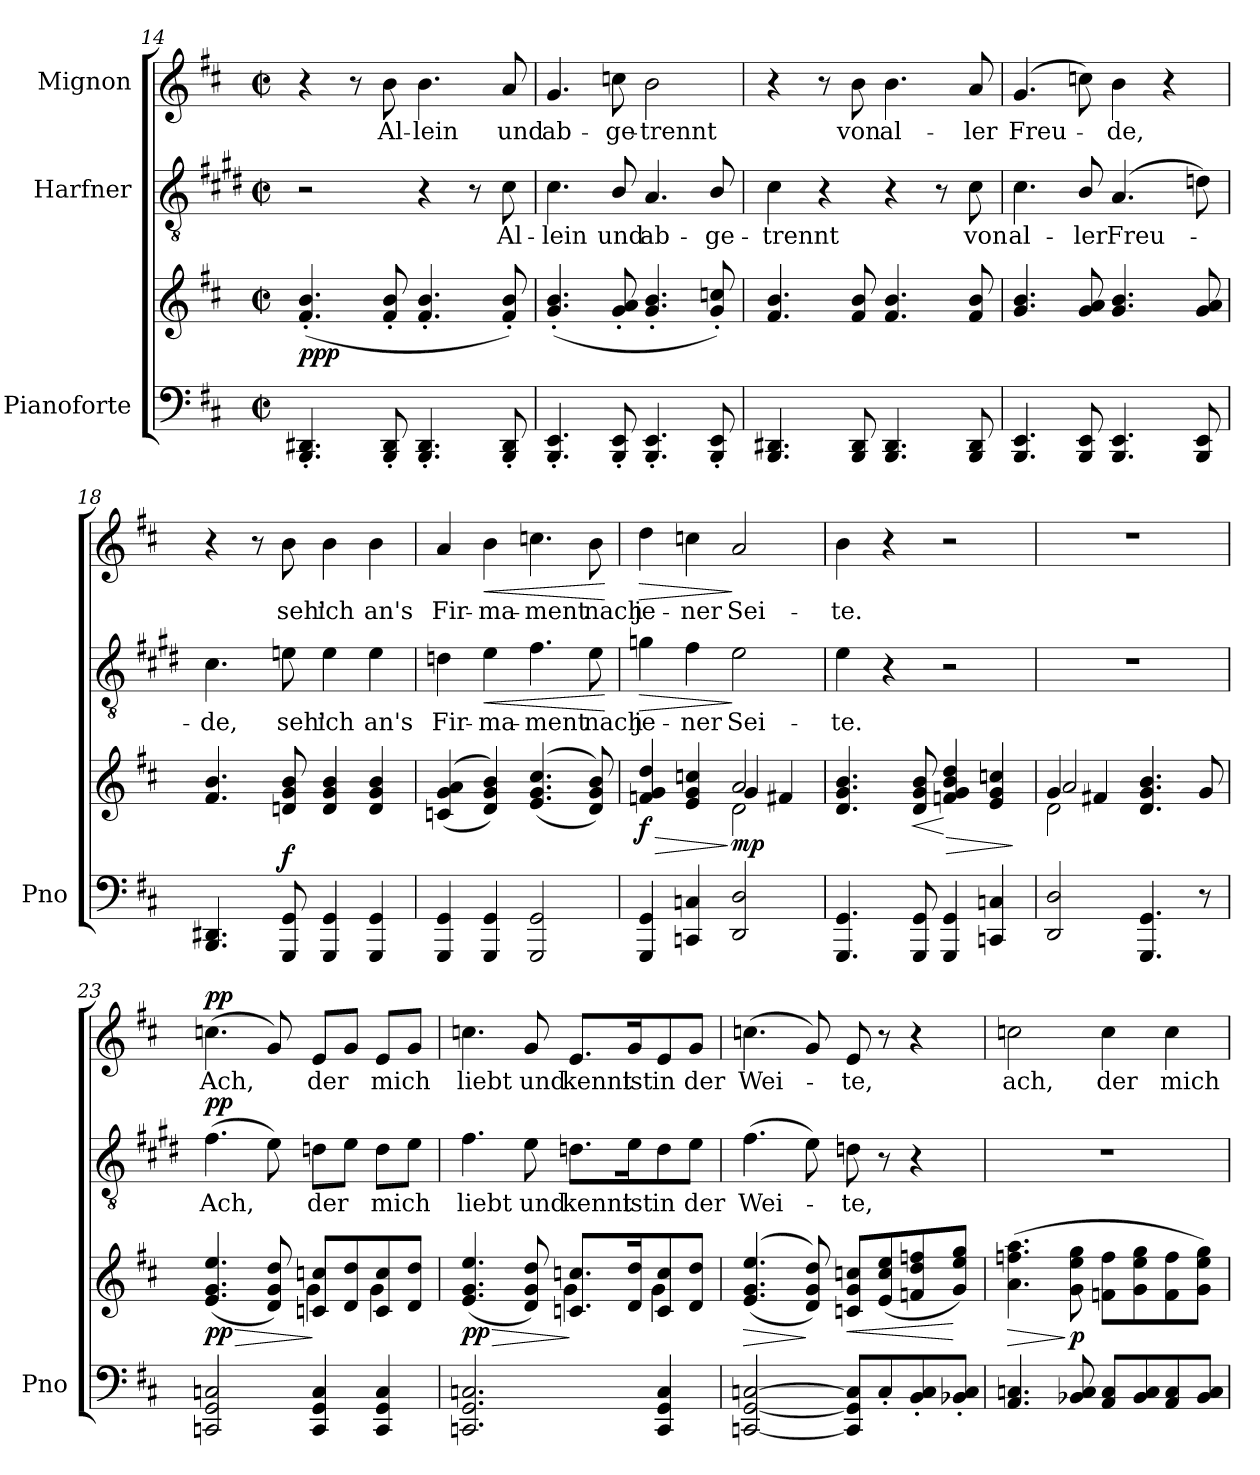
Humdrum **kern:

**kern	**kern	**dynam	**kern	**text	**dynam	**kern	**text	**dynam
*part3	*part3	*part3	*part2	*part2	*part2	*part1	*part1	*part1
*staff4	*staff3	*staff3/4	*staff2	*staff2	*staff2	*staff1	*staff1	*staff1
*I"Pianoforte	*	*	*I"Harfner	*	*	*I"Mignon	*	*
*I'Pno	*	*	*	*	*	*	*	*
*clefF4	*clefG2	*	*clefGv2	*	*	*clefG2	*	*
*	*	*	*ITrd1c2	*	*	*	*	*
*k[f#c#]	*k[f#c#]	*	*k[f#c#]	*	*	*k[f#c#]	*	*
*M2/2	*M2/2	*	*M2/2	*	*	*M2/2	*	*
*met(c|)	*met(c|)	*	*met(c|)	*	*	*met(c|)	*	*
=14	=14	=14	=14	=14	=14	=14	=14	=14
!	!	!LO:DY:b	!	!	!	!	!	!
4.BBB/' 4.DD#X/'	(<4.f#/' 4.b/'	ppp	2r	.	.	4r	.	.
.	.	.	.	.	.	8r	.	.
!	!	!	!	!	!	!	!LO:LY:b	!
8BBB/' 8DD#/'	8f#/' 8b/'	.	.	.	.	8b\	Al-	.
!	!	!	!	!	!	!	!LO:LY:b	!
4.BBB/' 4.DD#/'	4.f#/' 4.b/'	.	4r	.	.	4.b\	-lein	.
.	.	.	8r	.	.	.	.	.
!	!	!	!	!LO:LY:b	!	!	!LO:LY:b	!
8BBB/' 8DD#/'	8f#/' 8b/')	.	8B\	Al-	.	8a/	und	.
!!LO:PB:g=z
=15	=15	=15	=15	=15	=15	=15	=15	=15
!	!	!	!	!LO:LY:b	!	!	!LO:LY:b	!
4.BBB/' 4.EE/'	(<4.g/' 4.b/'	.	4.B\	-lein	.	4.g/	ab-	.
!	!	!	!	!LO:LY:b	!	!	!LO:LY:b	!
8BBB/' 8EE/'	8g/' 8a/'	.	8A/	und	.	8ccn\	-ge-	.
!	!	!	!	!LO:LY:b	!	!	!LO:LY:b	!
4.BBB/' 4.EE/'	4.g/' 4.b/'	.	4.G/	ab-	.	2b\	-trennt	.
!	!	!	!	!LO:LY:b	!	!	!	!
8BBB/' 8EE/'	8g/' 8ccn/')	.	8A/	-ge-	.	.	.	.
=16	=16	=16	=16	=16	=16	=16	=16	=16
!	!	!	!	!LO:LY:b	!	!	!	!
4.BBB/ 4.DD#X/	4.f#/ 4.b/	.	4B\	-trennt	.	4r	.	.
.	.	.	4r	.	.	8r	.	.
!	!	!	!	!	!	!	!LO:LY:b	!
8BBB/ 8DD#/	8f#/ 8b/	.	.	.	.	8b\	von	.
!	!	!	!	!	!	!	!LO:LY:b	!
4.BBB/ 4.DD#/	4.f#/ 4.b/	.	4r	.	.	4.b\	al-	.
.	.	.	8r	.	.	.	.	.
!	!	!	!	!LO:LY:b	!	!	!LO:LY:b	!
8BBB/ 8DD#/	8f#/ 8b/	.	8B\	von	.	8a/	-ler	.
=17	=17	=17	=17	=17	=17	=17	=17	=17
!	!	!	!	!LO:LY:b	!	!	!LO:LY:b	!
4.BBB/ 4.EE/	4.g/ 4.b/	.	4.B\	al-	.	(>4.g/	Freu-	.
!	!	!	!	!LO:LY:b	!	!	!	!
8BBB/ 8EE/	8g/ 8a/	.	8A/	-ler	.	8ccn\)	.	.
!	!	!	!	!LO:LY:b	!	!	!LO:LY:b	!
4.BBB/ 4.EE/	4.g/ 4.b/	.	(>4.G/	Freu-	.	4b\	-de,	.
.	.	.	.	.	.	4r	.	.
8BBB/ 8EE/	8g/ 8a/	.	8cn\)	.	.	.	.	.
=18	=18	=18	=18	=18	=18	=18	=18	=18
!	!	!	!	!LO:LY:b	!	!	!	!
4.BBB/ 4.DD#X/	4.f#/ 4.b/	.	4.B\	-de,	.	4r	.	.
.	.	.	.	.	.	8r	.	.
!	!	!LO:DY:a=2	!	!LO:LY:b	!	!	!LO:LY:b	!
8GGG/ 8GG/	8dn/ 8g/ 8b/	f	8dn\	seh'	.	8b\	seh'	.
!	!	!	!	!LO:LY:b	!	!	!LO:LY:b	!
4GGG/ 4GG/	4d/ 4g/ 4b/	.	4d\	ich	.	4b\	ich	.
!	!	!	!	!LO:LY:b	!	!	!LO:LY:b	!
4GGG/ 4GG/	4d/ 4g/ 4b/	.	4d\	an's	.	4b\	an's	.
=19	=19	=19	=19	=19	=19	=19	=19	=19
!	!	!	!	!LO:LY:b	!	!	!LO:LY:b	!
4GGG/ 4GG/	(>(<4cn/ 4g/ 4a/	.	4cn\	Fir-	.	4a/	Fir-	.
!	!	!	!	!LO:LY:b	!LO:HP:b	!	!LO:LY:b	!LO:HP:b
4GGG/ 4GG/	4d/ 4g/ 4b/))	.	4d\	-ma-	<	4b\	-ma-	<
!	!	!	!	!LO:LY:b	!	!	!LO:LY:b	!
2GGG/ 2GG/	(<(>4.e/ 4.g/ 4.cc#/	.	4.e\	-ment	.	4.ccn\	-ment	.
!	!	!	!	!LO:LY:b	!	!	!LO:LY:b	!
.	8d/ 8g/ 8b/))	.	8d\	nach	.	8b\	nach	.
.	.	.	.	.	[	.	.	[
!!LO:LB:g=z
=20	=20	=20	=20	=20	=20	=20	=20	=20
!	!	!LO:HP:b	!	!LO:LY:b	!LO:HP:b	!	!LO:LY:b	!LO:HP:b
*	*^	*	*	*	*	*	*	*
*	*	*^	*	*	*	*	*	*	*
!	!	!	!	!LO:DY:n=1:b	!	!	!	!	!	!
4GGG/ 4GG/	4fn/ 4g/ 4dd/	2rgyy	2ryy	> f	4fn\	je-	>	4dd\	je-	>
!	!	!	!	!	!	!LO:LY:b	!	!	!LO:LY:b	!
4CCn/ 4Cn/	4e/ 4g/ 4ccn/	.	.	.	4e\	-ner	.	4ccn\	-ner	.
!	!	!	!	!LO:DY:n=2:b	!	!LO:LY:b	!	!	!LO:LY:b	!
2DD/ 2D/	2a/	2d\	4g/	] mp	2d\	Sei-	]	2a/	Sei-	]
.	.	.	4f#X/	.	.	.	.	.	.	.
=21	=21	=21	=21	=21	=21	=21	=21	=21	=21	=21
!	!	!	!	!	!	!LO:LY:b	!	!	!LO:LY:b	!
*	*v	*v	*v	*	*	*	*	*	*	*
4.GGG/ 4.GG/	4.d/ 4.g/ 4.b/	.	4d\	-te.	.	4b\	-te.	.
.	.	.	4r	.	.	4r	.	.
!	!	!LO:HP:b	!	!	!	!	!	!
8GGG/ 8GG/	8d/ 8g/ 8b/	<	.	.	.	.	.	.
!	!	!LO:HP:n=1:b	!	!	!	!	!	!
4GGG/ 4GG/	4fn/ 4g/ 4b/ 4dd/	[ >	2r	.	.	2r	.	.
4CCn/ 4Cn/	4e/ 4g/ 4ccn/	.	.	.	.	.	.	.
.	.	]	.	.	.	.	.	.
=22	=22	=22	=22	=22	=22	=22	=22	=22
*	*^	*	*	*	*	*	*	*
*	*	*^	*	*	*	*	*	*	*
2DD/ 2D/	4g/	2d\	2a/	.	1r	.	.	1r	.	.
.	4f#X/	.	.	.	.	.	.	.	.	.
4.GGG/ 4.GG/	4.d/ 4.g/ 4.b/	2ryy	2ryy	.	.	.	.	.	.	.
8r	8g/	.	.	.	.	.	.	.	.	.
*	*v	*v	*v	*	*	*	*	*	*	*
=23	=23	=23	=23	=23	=23	=23	=23	=23
!	!	!LO:HP:b	!	!LO:LY:b	!	!	!LO:LY:b	!
*	*^	*	*	*	*	*	*	*
!	!	!	!LO:DY:n=1:b	!	!	!LO:DY:a	!	!	!LO:DY:a
2CCn/ 2GG/ 2Cn/	(>4.e/ 4.g/ 4.ee/	2ryy	> pp	(>4.e\	Ach,	pp	(>4.ccn\	Ach,	pp
.	8d/ 8g/ 8dd/)	.	.	8d\)	.	.	8g/)	.	.
!	!	!	!	!	!LO:LY:b	!	!	!LO:LY:b	!
4CC/ 4GG/ 4C/	8cn/ 8ccn/L	4g\	]	8cn\L	der	.	8e/L	der	.
.	8d/ 8dd/	.	.	8d\J	.	.	8g/J	.	.
!	!	!	!	!	!LO:LY:b	!	!	!LO:LY:b	!
4CC/ 4GG/ 4C/	8c/ 8cc/	4g\	.	8c\L	mich	.	8e/L	mich	.
.	8d/ 8dd/J	.	.	8d\J	.	.	8g/J	.	.
=24	=24	=24	=24	=24	=24	=24	=24	=24	=24
!	!	!	!LO:HP:b	!	!LO:LY:b	!	!	!LO:LY:b	!
!	!	!	!LO:DY:n=1:b	!	!	!	!	!	!
2.CCn/ 2.GG/ 2.Cn/	(>4.e/ 4.g/ 4.ee/	2reyy	> pp	4.e\	liebt	.	4.ccn\	liebt	.
!	!	!	!	!	!LO:LY:b	!	!	!LO:LY:b	!
.	8d/ 8g/ 8dd/)	.	.	8d\	und	.	8g/	und	.
!	!	!	!	!	!LO:LY:b	!	!	!LO:LY:b	!
.	8.cn/ 8.ccn/L	4g\	]	8.cn\L	kennt	.	8.e/L	kennt	.
!	!	!	!	!	!LO:LY:b	!	!	!LO:LY:b	!
.	16d/ 16dd/K	.	.	16d\K	ist	.	16g/K	ist	.
!	!	!	!	!	!LO:LY:b	!	!	!LO:LY:b	!
4CC/ 4GG/ 4C/	8c/ 8cc/	4g\	.	8c\	in	.	8e/	in	.
!	!	!	!	!	!LO:LY:b	!	!	!LO:LY:b	!
.	8d/ 8dd/J	.	.	8d\J	der	.	8g/J	der	.
*	*v	*v	*	*	*	*	*	*	*
!!LO:LB:g=z
=25	=25	=25	=25	=25	=25	=25	=25	=25
!	!	!LO:HP:b	!	!LO:LY:b	!	!	!LO:LY:b	!
[2CCn/ [2GG/ [2Cn/	(>(<4.e/ 4.g/ 4.ee/	>	(>4.e\	Wei-	.	(>4.ccn\	Wei-	.
.	8d/ 8g/ 8dd/))	]	8d\)	.	.	8g/)	.	.
!	!	!LO:HP:b	!	!LO:LY:b	!	!	!LO:LY:b	!
8CC/] 8GG/] 8C/]L	8cn/ 8g/ 8ccn/L	<	8cn\	-te,	.	8e/	-te,	.
8C'/	(>8e/ 8cc/ 8ee/	.	8r	.	.	8r	.	.
8BB/' 8C/'	8fn/ 8dd/ 8ffn/	.	4r	.	.	4r	.	.
8BB-X/' 8C/'J	8g/ 8ee/ 8gg/J)	[	.	.	.	.	.	.
=26	=26	=26	=26	=26	=26	=26	=26	=26
!	!	!LO:HP:b	!	!	!	!	!LO:LY:b	!
4.AA/ 4.Cn/	(>4.a\ 4.ffn\ 4.aa\	>	1r	.	.	2ccn\	ach,	.
!	!	!LO:DY:n=1:b	!	!	!	!	!	!
8BB-X/ 8C/	8g\ 8ee\ 8gg\	] p	.	.	.	.	.	.
!	!	!	!	!	!	!	!LO:LY:b	!
8AA/ 8C/L	8fn\ 8ff\L	.	.	.	.	4cc\	der	.
8BB-/ 8C/	8g\ 8ee\ 8gg\	.	.	.	.	.	.	.
!	!	!	!	!	!	!	!LO:LY:b	!
8AA/ 8C/	8f\ 8ff\	.	.	.	.	4cc\	mich	.
8BB-/ 8C/J	8g\ 8ee\ 8gg\J)	.	.	.	.	.	.	.
=	=	=	=	=	=	=	=	=
*-	*-	*-	*-	*-	*-	*-	*-	*-
